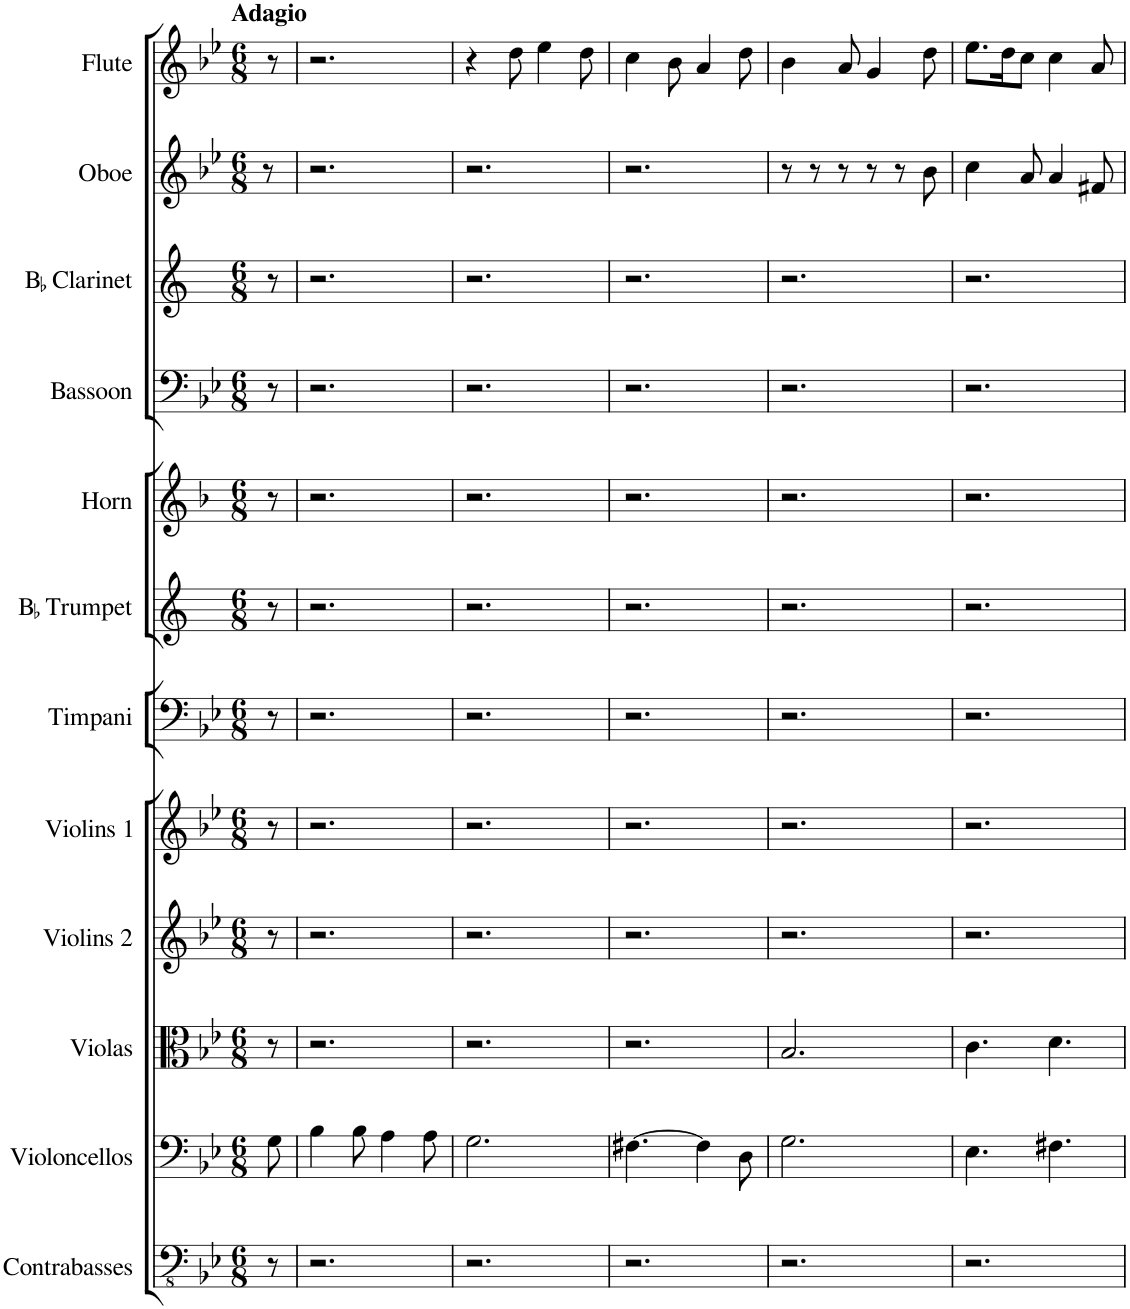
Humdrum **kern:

**kern	**kern	**kern	**kern	**kern	**kern	**kern	**kern	**kern	**kern	**kern	**kern
*part12	*part11	*part10	*part9	*part8	*part7	*part6	*part5	*part4	*part3	*part2	*part1
*staff12	*staff11	*staff10	*staff9	*staff8	*staff7	*staff6	*staff5	*staff4	*staff3	*staff2	*staff1
*I"Contrabasses	*I"Violoncellos	*I"Violas	*I"Violins 2	*I"Violins 1	*I"Timpani	*I"BaccidentalFlat Trumpet	*I"Horn	*I"Bassoon	*I"BaccidentalFlat Clarinet	*I"Oboe	*I"Flute
*I'Cbs.	*I'Vlcs.	*I'Vlas.	*I'Vlns. 2	*I'Vlns. 1	*I'Timp.	*I'BaccidentalFlat Tpt.	*I'Hn.	*I'Bsn.	*I'BaccidentalFlat Cl.	*I'Ob.	*I'Fl.
*clefFv4	*clefF4	*clefC3	*clefG2	*clefG2	*clefF4	*clefG2	*clefG2	*clefF4	*clefG2	*clefG2	*clefG2
*	*	*	*	*	*	*Trd1c2	*Trd4c7	*	*Trd1c2	*	*
*k[b-e-]	*k[b-e-]	*k[b-e-]	*k[b-e-]	*k[b-e-]	*k[b-e-]	*k[]	*k[b-]	*k[b-e-]	*k[]	*k[b-e-]	*k[b-e-]
*M6/8	*M6/8	*M6/8	*M6/8	*M6/8	*M6/8	*M6/8	*M6/8	*M6/8	*M6/8	*M6/8	*M6/8
=	=	=	=	=	=	=	=	=	=	=	=
!	!	!	!	!	!	!	!	!	!	!	!LO:TX:a:B:t=Adagio
8r	8G\	8r	8r	8r	8r	8r	8r	8r	8r	8r	8r
=1	=1	=1	=1	=1	=1	=1	=1	=1	=1	=1	=1
2.r	4B-\	2.r	2.r	2.r	2.r	2.r	2.r	2.r	2.r	2.r	2.r
.	8B-\	.	.	.	.	.	.	.	.	.	.
.	4A\	.	.	.	.	.	.	.	.	.	.
.	8A\	.	.	.	.	.	.	.	.	.	.
=2	=2	=2	=2	=2	=2	=2	=2	=2	=2	=2	=2
2.r	2.G\	2.r	2.r	2.r	2.r	2.r	2.r	2.r	2.r	2.r	4r
.	.	.	.	.	.	.	.	.	.	.	8dd\
.	.	.	.	.	.	.	.	.	.	.	4ee-\
.	.	.	.	.	.	.	.	.	.	.	8dd\
=3	=3	=3	=3	=3	=3	=3	=3	=3	=3	=3	=3
2.r	[4.F#X\	2.r	2.r	2.r	2.r	2.r	2.r	2.r	2.r	2.r	4cc\
.	.	.	.	.	.	.	.	.	.	.	8b-\
.	4F#\]	.	.	.	.	.	.	.	.	.	4a/
.	8D\	.	.	.	.	.	.	.	.	.	8dd\
=4	=4	=4	=4	=4	=4	=4	=4	=4	=4	=4	=4
2.r	2.G\	2.B-/	2.r	2.r	2.r	2.r	2.r	2.r	2.r	8r	4b-\
.	.	.	.	.	.	.	.	.	.	8r	.
.	.	.	.	.	.	.	.	.	.	8r	8a/
.	.	.	.	.	.	.	.	.	.	8r	4g/
.	.	.	.	.	.	.	.	.	.	8r	.
.	.	.	.	.	.	.	.	.	.	8b-\	8dd\
=5	=5	=5	=5	=5	=5	=5	=5	=5	=5	=5	=5
2.r	4.E-\	4.c\	2.r	2.r	2.r	2.r	2.r	2.r	2.r	4cc\	8.ee-\L
.	.	.	.	.	.	.	.	.	.	.	16dd\K
.	.	.	.	.	.	.	.	.	.	8a/	8cc\J
.	4.F#X\	4.d\	.	.	.	.	.	.	.	4a/	4cc\
.	.	.	.	.	.	.	.	.	.	8f#X/	8a/
=	=	=	=	=	=	=	=	=	=	=	=
*-	*-	*-	*-	*-	*-	*-	*-	*-	*-	*-	*-
